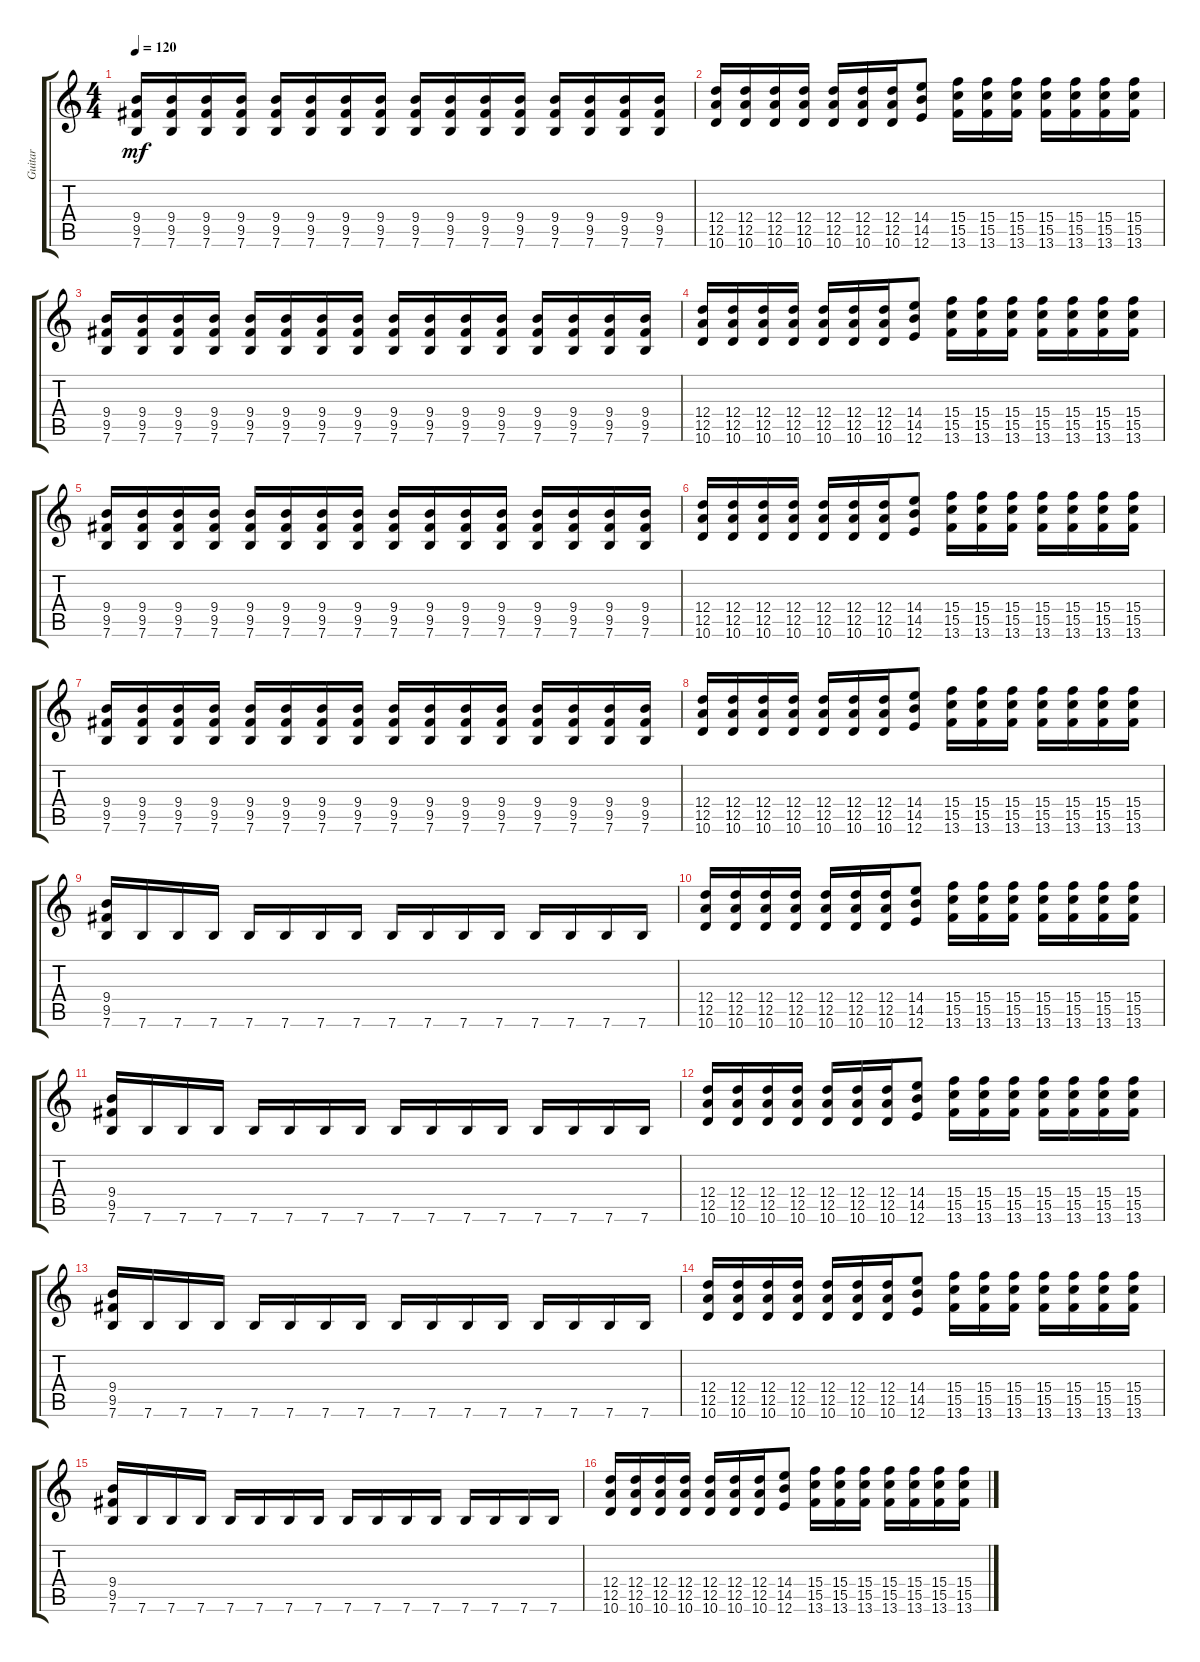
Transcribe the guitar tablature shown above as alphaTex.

\track ("Guitar" "Guitar") {instrument distortionguitar}
\staff {score tabs}
\tuning (E4 B3 G3 D3 A2 E2) {hide}
\ts (4 4)
\tempo 120
\clef g2
\ks c
(9.4 9.5 7.6).16{dy mf instrument distortionguitar} (9.4 9.5 7.6).16 (9.4 9.5 7.6).16 (9.4 9.5 7.6).16 (9.4 9.5 7.6).16 (9.4 9.5 7.6).16 (9.4 9.5 7.6).16 (9.4 9.5 7.6).16 (9.4 9.5 7.6).16 (9.4 9.5 7.6).16 (9.4 9.5 7.6).16 (9.4 9.5 7.6).16 (9.4 9.5 7.6).16 (9.4 9.5 7.6).16 (9.4 9.5 7.6).16 (9.4 9.5 7.6).16 |
(12.4 12.5 10.6).16 (12.4 12.5 10.6).16 (12.4 12.5 10.6).16 (12.4 12.5 10.6).16 (12.4 12.5 10.6).16 (12.4 12.5 10.6).16 (12.4 12.5 10.6).16 (14.4 14.5 12.6).8 (15.4 15.5 13.6).16 (15.4 15.5 13.6).16 (15.4 15.5 13.6).16 (15.4 15.5 13.6).16 (15.4 15.5 13.6).16 (15.4 15.5 13.6).16 (15.4 15.5 13.6).16 |
(9.4 9.5 7.6).16 (9.4 9.5 7.6).16 (9.4 9.5 7.6).16 (9.4 9.5 7.6).16 (9.4 9.5 7.6).16 (9.4 9.5 7.6).16 (9.4 9.5 7.6).16 (9.4 9.5 7.6).16 (9.4 9.5 7.6).16 (9.4 9.5 7.6).16 (9.4 9.5 7.6).16 (9.4 9.5 7.6).16 (9.4 9.5 7.6).16 (9.4 9.5 7.6).16 (9.4 9.5 7.6).16 (9.4 9.5 7.6).16 |
(12.4 12.5 10.6).16 (12.4 12.5 10.6).16 (12.4 12.5 10.6).16 (12.4 12.5 10.6).16 (12.4 12.5 10.6).16 (12.4 12.5 10.6).16 (12.4 12.5 10.6).16 (14.4 14.5 12.6).8 (15.4 15.5 13.6).16 (15.4 15.5 13.6).16 (15.4 15.5 13.6).16 (15.4 15.5 13.6).16 (15.4 15.5 13.6).16 (15.4 15.5 13.6).16 (15.4 15.5 13.6).16 |
(9.4 9.5 7.6).16 (9.4 9.5 7.6).16 (9.4 9.5 7.6).16 (9.4 9.5 7.6).16 (9.4 9.5 7.6).16 (9.4 9.5 7.6).16 (9.4 9.5 7.6).16 (9.4 9.5 7.6).16 (9.4 9.5 7.6).16 (9.4 9.5 7.6).16 (9.4 9.5 7.6).16 (9.4 9.5 7.6).16 (9.4 9.5 7.6).16 (9.4 9.5 7.6).16 (9.4 9.5 7.6).16 (9.4 9.5 7.6).16 |
(12.4 12.5 10.6).16 (12.4 12.5 10.6).16 (12.4 12.5 10.6).16 (12.4 12.5 10.6).16 (12.4 12.5 10.6).16 (12.4 12.5 10.6).16 (12.4 12.5 10.6).16 (14.4 14.5 12.6).8 (15.4 15.5 13.6).16 (15.4 15.5 13.6).16 (15.4 15.5 13.6).16 (15.4 15.5 13.6).16 (15.4 15.5 13.6).16 (15.4 15.5 13.6).16 (15.4 15.5 13.6).16 |
(9.4 9.5 7.6).16 (9.4 9.5 7.6).16 (9.4 9.5 7.6).16 (9.4 9.5 7.6).16 (9.4 9.5 7.6).16 (9.4 9.5 7.6).16 (9.4 9.5 7.6).16 (9.4 9.5 7.6).16 (9.4 9.5 7.6).16 (9.4 9.5 7.6).16 (9.4 9.5 7.6).16 (9.4 9.5 7.6).16 (9.4 9.5 7.6).16 (9.4 9.5 7.6).16 (9.4 9.5 7.6).16 (9.4 9.5 7.6).16 |
(12.4 12.5 10.6).16 (12.4 12.5 10.6).16 (12.4 12.5 10.6).16 (12.4 12.5 10.6).16 (12.4 12.5 10.6).16 (12.4 12.5 10.6).16 (12.4 12.5 10.6).16 (14.4 14.5 12.6).8 (15.4 15.5 13.6).16 (15.4 15.5 13.6).16 (15.4 15.5 13.6).16 (15.4 15.5 13.6).16 (15.4 15.5 13.6).16 (15.4 15.5 13.6).16 (15.4 15.5 13.6).16 |
(9.4 9.5 7.6).16 7.6.16 7.6.16 7.6.16 7.6.16 7.6.16 7.6.16 7.6.16 7.6.16 7.6.16 7.6.16 7.6.16 7.6.16 7.6.16 7.6.16 7.6.16 |
(12.4 12.5 10.6).16 (12.4 12.5 10.6).16 (12.4 12.5 10.6).16 (12.4 12.5 10.6).16 (12.4 12.5 10.6).16 (12.4 12.5 10.6).16 (12.4 12.5 10.6).16 (14.4 14.5 12.6).8 (15.4 15.5 13.6).16 (15.4 15.5 13.6).16 (15.4 15.5 13.6).16 (15.4 15.5 13.6).16 (15.4 15.5 13.6).16 (15.4 15.5 13.6).16 (15.4 15.5 13.6).16 |
(9.4 9.5 7.6).16 7.6.16 7.6.16 7.6.16 7.6.16 7.6.16 7.6.16 7.6.16 7.6.16 7.6.16 7.6.16 7.6.16 7.6.16 7.6.16 7.6.16 7.6.16 |
(12.4 12.5 10.6).16 (12.4 12.5 10.6).16 (12.4 12.5 10.6).16 (12.4 12.5 10.6).16 (12.4 12.5 10.6).16 (12.4 12.5 10.6).16 (12.4 12.5 10.6).16 (14.4 14.5 12.6).8 (15.4 15.5 13.6).16 (15.4 15.5 13.6).16 (15.4 15.5 13.6).16 (15.4 15.5 13.6).16 (15.4 15.5 13.6).16 (15.4 15.5 13.6).16 (15.4 15.5 13.6).16 |
(9.4 9.5 7.6).16 7.6.16 7.6.16 7.6.16 7.6.16 7.6.16 7.6.16 7.6.16 7.6.16 7.6.16 7.6.16 7.6.16 7.6.16 7.6.16 7.6.16 7.6.16 |
(12.4 12.5 10.6).16 (12.4 12.5 10.6).16 (12.4 12.5 10.6).16 (12.4 12.5 10.6).16 (12.4 12.5 10.6).16 (12.4 12.5 10.6).16 (12.4 12.5 10.6).16 (14.4 14.5 12.6).8 (15.4 15.5 13.6).16 (15.4 15.5 13.6).16 (15.4 15.5 13.6).16 (15.4 15.5 13.6).16 (15.4 15.5 13.6).16 (15.4 15.5 13.6).16 (15.4 15.5 13.6).16 |
(9.4 9.5 7.6).16 7.6.16 7.6.16 7.6.16 7.6.16 7.6.16 7.6.16 7.6.16 7.6.16 7.6.16 7.6.16 7.6.16 7.6.16 7.6.16 7.6.16 7.6.16 |
(12.4 12.5 10.6).16 (12.4 12.5 10.6).16 (12.4 12.5 10.6).16 (12.4 12.5 10.6).16 (12.4 12.5 10.6).16 (12.4 12.5 10.6).16 (12.4 12.5 10.6).16 (14.4 14.5 12.6).8 (15.4 15.5 13.6).16 (15.4 15.5 13.6).16 (15.4 15.5 13.6).16 (15.4 15.5 13.6).16 (15.4 15.5 13.6).16 (15.4 15.5 13.6).16 (15.4 15.5 13.6).16
